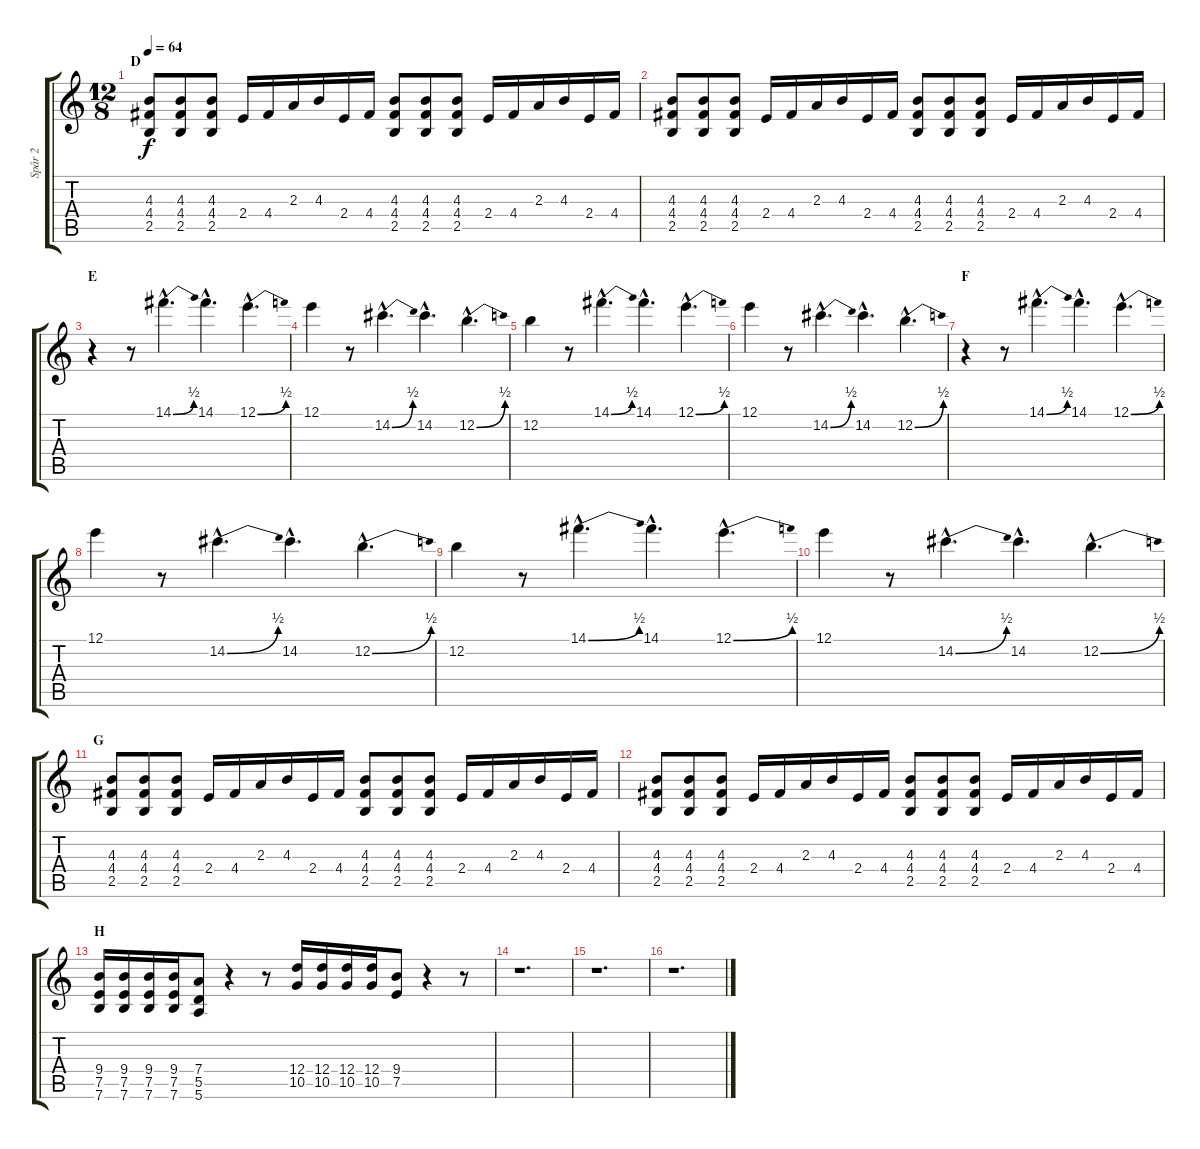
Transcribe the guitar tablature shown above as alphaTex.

\track ("Spår 2" "Spår 2") {instrument distortionguitar}
\staff {score tabs}
\tuning (E4 B3 G3 D3 A2 E2) {hide}
\ts (12 8)
\section ("" "D")
\tempo 64
\clef g2
\ks c
(4.3 4.4 2.5).8{dy f} (4.3 4.4 2.5).8 (4.3 4.4 2.5).8 2.4.16 4.4.16 2.3.16 4.3.16 2.4.16 4.4.16 (4.3 4.4 2.5).8 (4.3 4.4 2.5).8 (4.3 4.4 2.5).8 2.4.16 4.4.16 2.3.16 4.3.16 2.4.16 4.4.16 |
(4.3 4.4 2.5).8 (4.3 4.4 2.5).8 (4.3 4.4 2.5).8 2.4.16 4.4.16 2.3.16 4.3.16 2.4.16 4.4.16 (4.3 4.4 2.5).8 (4.3 4.4 2.5).8 (4.3 4.4 2.5).8 2.4.16 4.4.16 2.3.16 4.3.16 2.4.16 4.4.16 |
\section ("" "E")
r.4 r.8 14.1{be (bend 0 0 60 2) hac}.4{d} 14.1{hac}.4{d} 12.1{be (bend 0 0 60 2) hac}.4{d} |
12.1.4 r.8 14.2{be (bend 0 0 60 2) hac}.4{d} 14.2{hac}.4{d} 12.2{be (bend 0 0 60 2) hac}.4{d} |
12.2.4 r.8 14.1{be (bend 0 0 60 2) hac}.4{d} 14.1{hac}.4{d} 12.1{be (bend 0 0 60 2) hac}.4{d} |
12.1.4 r.8 14.2{be (bend 0 0 60 2) hac}.4{d} 14.2{hac}.4{d} 12.2{be (bend 0 0 60 2) hac}.4{d} |
\section ("" "F")
r.4 r.8 14.1{be (bend 0 0 60 2) hac}.4{d} 14.1{hac}.4{d} 12.1{be (bend 0 0 60 2) hac}.4{d} |
12.1.4 r.8 14.2{be (bend 0 0 60 2) hac}.4{d} 14.2{hac}.4{d} 12.2{be (bend 0 0 60 2) hac}.4{d} |
12.2.4 r.8 14.1{be (bend 0 0 60 2) hac}.4{d} 14.1{hac}.4{d} 12.1{be (bend 0 0 60 2) hac}.4{d} |
12.1.4 r.8 14.2{be (bend 0 0 60 2) hac}.4{d} 14.2{hac}.4{d} 12.2{be (bend 0 0 60 2) hac}.4{d} |
\section ("" "G")
(4.3 4.4 2.5).8 (4.3 4.4 2.5).8 (4.3 4.4 2.5).8 2.4.16 4.4.16 2.3.16 4.3.16 2.4.16 4.4.16 (4.3 4.4 2.5).8 (4.3 4.4 2.5).8 (4.3 4.4 2.5).8 2.4.16 4.4.16 2.3.16 4.3.16 2.4.16 4.4.16 |
(4.3 4.4 2.5).8 (4.3 4.4 2.5).8 (4.3 4.4 2.5).8 2.4.16 4.4.16 2.3.16 4.3.16 2.4.16 4.4.16 (4.3 4.4 2.5).8 (4.3 4.4 2.5).8 (4.3 4.4 2.5).8 2.4.16 4.4.16 2.3.16 4.3.16 2.4.16 4.4.16 |
\section ("" "H")
(9.4 7.5 7.6).16 (9.4 7.5 7.6).16 (9.4 7.5 7.6).16 (9.4 7.5 7.6).16 (7.4 5.5 5.6).8 r.4 r.8 (12.4 10.5).16 (12.4 10.5).16 (12.4 10.5).16 (12.4 10.5).16 (9.4 7.5).8 r.4 r.8 |
r.1{d} |
r.1{d} |
r.1{d}
